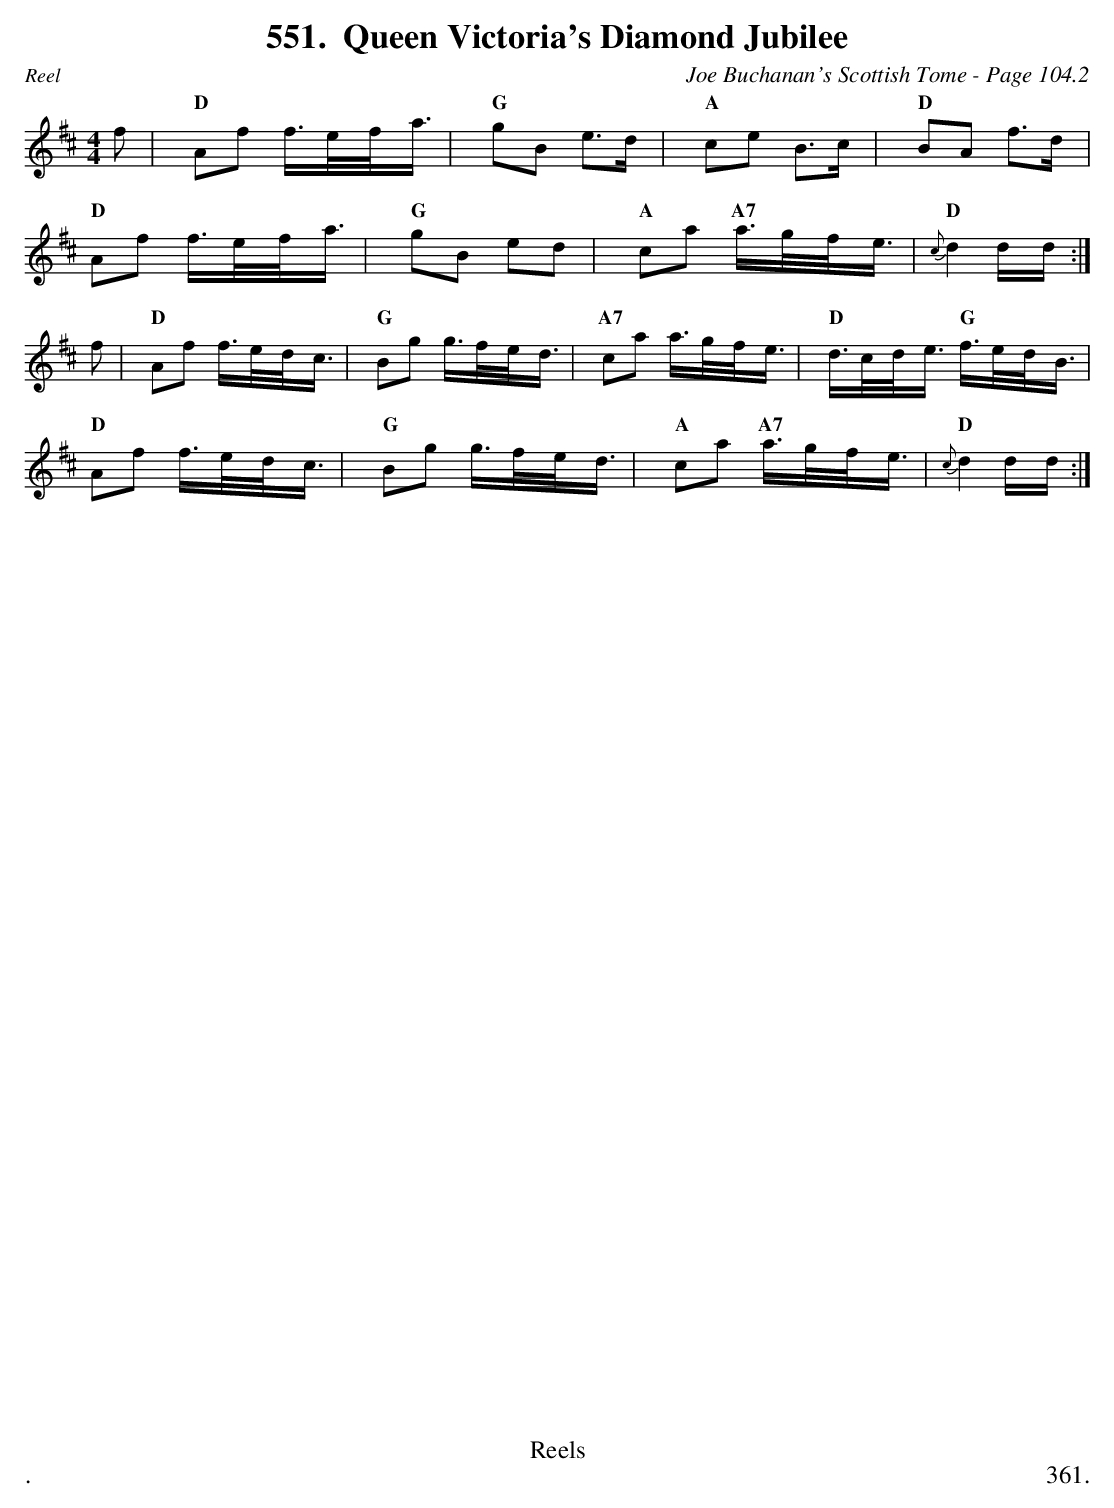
X:1
T:Queen Victoria's Diamond Jubilee
C:Joe Buchanan's Scottish Tome - Page 104.2
L:1/16
M:4/4
K:Dmaj
f2 | "D"A2f2 f>ef<a | "G"g2B2 e2>d2  | "A"c2e2 B2>c2 | "D"B2A2 f2>d2 |
"D"A2f2 f>ef<a | "G"g2B2 e2d2  | "A"c2a2 "A7"a>gf<e | "D"{c}d4 dd :|
f2 | "D"A2f2 f>ed<c | "G"B2g2 g>fe<d | "A7"c2a2 a>gf<e | "D"d>cd<e "G"f>ed<B |
"D"A2f2 f>ed<c | "G"B2g2 g>fe<d | "A"c2a2 "A7"a>gf<e | "D"{c}d4 dd :|
